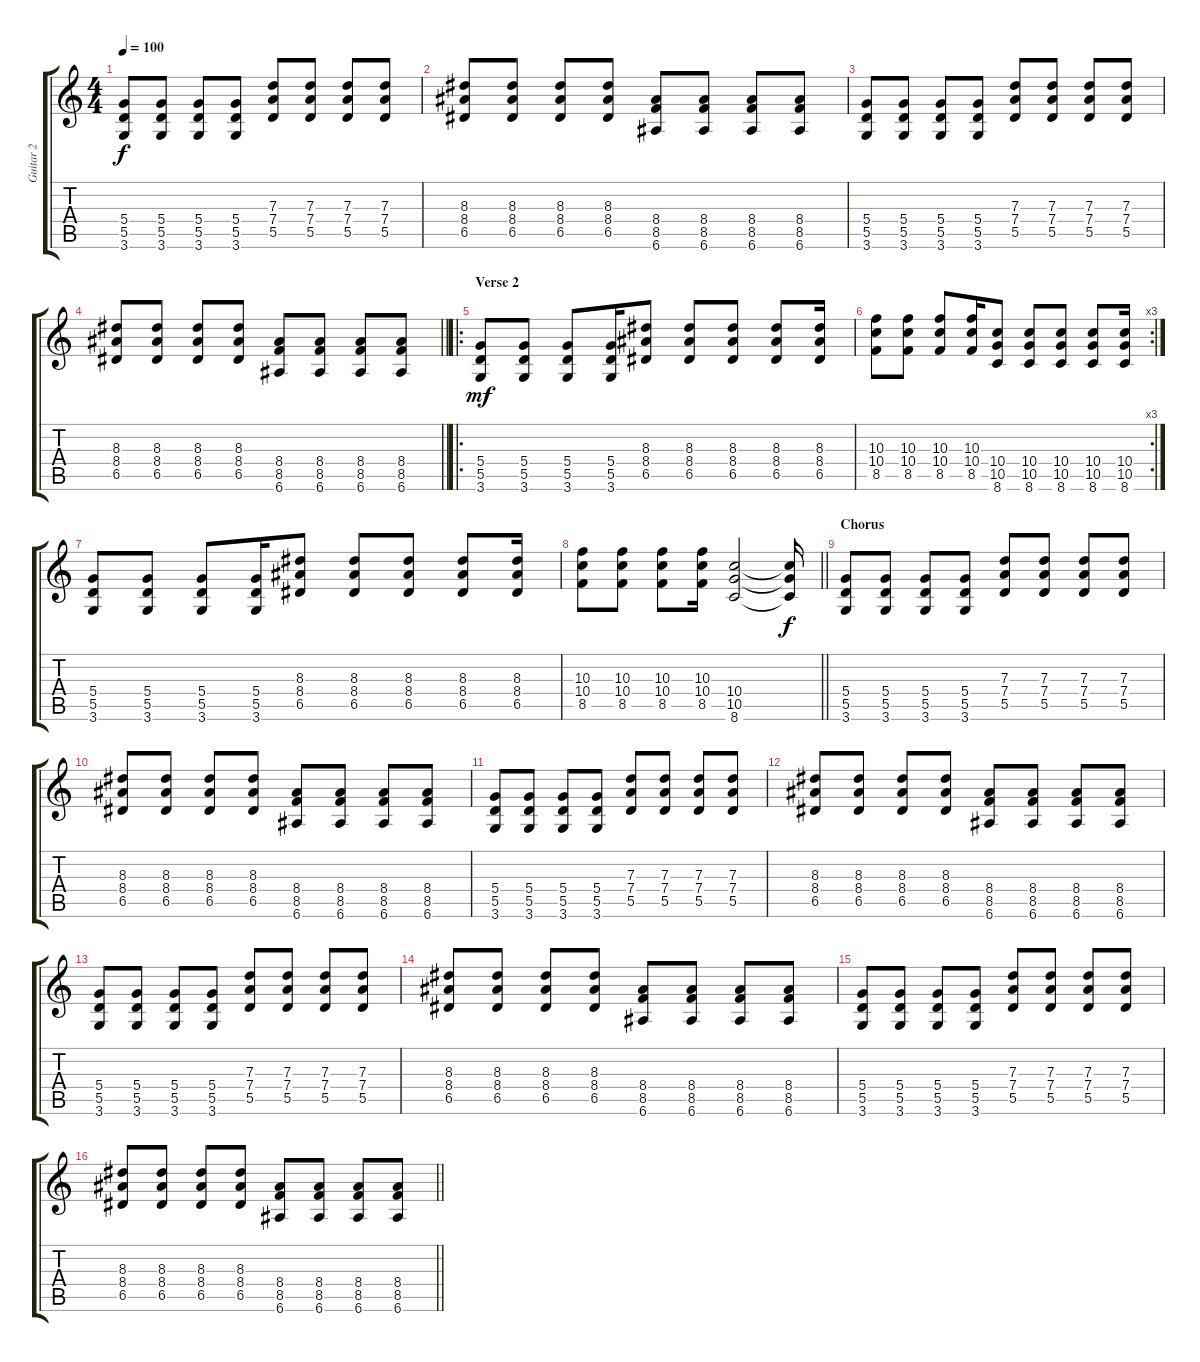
\track ("Guitar 2" "Guitar 2") {instrument overdrivenguitar}
\staff {score tabs}
\tuning (E4 B3 G3 D3 A2 E2) {hide}
\ts (4 4)
\tempo 100
\clef g2
\ks c
(5.4 5.5 3.6).8{dy f} (5.4 5.5 3.6).8 (5.4 5.5 3.6).8 (5.4 5.5 3.6).8 (7.3 7.4 5.5).8 (7.3 7.4 5.5).8 (7.3 7.4 5.5).8 (7.3 7.4 5.5).8 |
(8.3 8.4 6.5).8 (8.3 8.4 6.5).8 (8.3 8.4 6.5).8 (8.3 8.4 6.5).8 (8.4 8.5 6.6).8 (8.4 8.5 6.6).8 (8.4 8.5 6.6).8 (8.4 8.5 6.6).8 |
(5.4 5.5 3.6).8 (5.4 5.5 3.6).8 (5.4 5.5 3.6).8 (5.4 5.5 3.6).8 (7.3 7.4 5.5).8 (7.3 7.4 5.5).8 (7.3 7.4 5.5).8 (7.3 7.4 5.5).8 |
\barLineRight lightlight
(8.3 8.4 6.5).8 (8.3 8.4 6.5).8 (8.3 8.4 6.5).8 (8.3 8.4 6.5).8 (8.4 8.5 6.6).8 (8.4 8.5 6.6).8 (8.4 8.5 6.6).8 (8.4 8.5 6.6).8 |
\ro
\section ("" "Verse 2")
(5.4 5.5 3.6).8{dy mf} (5.4 5.5 3.6).8 (5.4 5.5 3.6).8 (5.4 5.5 3.6).16 (8.3 8.4 6.5).8 (8.3 8.4 6.5).8 (8.3 8.4 6.5).8 (8.3 8.4 6.5).8 (8.3 8.4 6.5).16 |
\rc 3
(10.3 10.4 8.5).8 (10.3 10.4 8.5).8 (10.3 10.4 8.5).8 (10.3 10.4 8.5).16 (10.4 10.5 8.6).8 (10.4 10.5 8.6).8 (10.4 10.5 8.6).8 (10.4 10.5 8.6).8 (10.4 10.5 8.6).16 |
(5.4 5.5 3.6).8 (5.4 5.5 3.6).8 (5.4 5.5 3.6).8 (5.4 5.5 3.6).16 (8.3 8.4 6.5).8 (8.3 8.4 6.5).8 (8.3 8.4 6.5).8 (8.3 8.4 6.5).8 (8.3 8.4 6.5).16 |
\barLineRight lightlight
(10.3 10.4 8.5).8 (10.3 10.4 8.5).8 (10.3 10.4 8.5).8 (10.3 10.4 8.5).16 (10.4 10.5 8.6).2 (10.4{t} 10.5{t} 8.6{t}).16{dy f} |
\section ("" "Chorus")
(5.4 5.5 3.6).8 (5.4 5.5 3.6).8 (5.4 5.5 3.6).8 (5.4 5.5 3.6).8 (7.3 7.4 5.5).8 (7.3 7.4 5.5).8 (7.3 7.4 5.5).8 (7.3 7.4 5.5).8 |
(8.3 8.4 6.5).8 (8.3 8.4 6.5).8 (8.3 8.4 6.5).8 (8.3 8.4 6.5).8 (8.4 8.5 6.6).8 (8.4 8.5 6.6).8 (8.4 8.5 6.6).8 (8.4 8.5 6.6).8 |
(5.4 5.5 3.6).8 (5.4 5.5 3.6).8 (5.4 5.5 3.6).8 (5.4 5.5 3.6).8 (7.3 7.4 5.5).8 (7.3 7.4 5.5).8 (7.3 7.4 5.5).8 (7.3 7.4 5.5).8 |
(8.3 8.4 6.5).8 (8.3 8.4 6.5).8 (8.3 8.4 6.5).8 (8.3 8.4 6.5).8 (8.4 8.5 6.6).8 (8.4 8.5 6.6).8 (8.4 8.5 6.6).8 (8.4 8.5 6.6).8 |
(5.4 5.5 3.6).8 (5.4 5.5 3.6).8 (5.4 5.5 3.6).8 (5.4 5.5 3.6).8 (7.3 7.4 5.5).8 (7.3 7.4 5.5).8 (7.3 7.4 5.5).8 (7.3 7.4 5.5).8 |
(8.3 8.4 6.5).8 (8.3 8.4 6.5).8 (8.3 8.4 6.5).8 (8.3 8.4 6.5).8 (8.4 8.5 6.6).8 (8.4 8.5 6.6).8 (8.4 8.5 6.6).8 (8.4 8.5 6.6).8 |
(5.4 5.5 3.6).8 (5.4 5.5 3.6).8 (5.4 5.5 3.6).8 (5.4 5.5 3.6).8 (7.3 7.4 5.5).8 (7.3 7.4 5.5).8 (7.3 7.4 5.5).8 (7.3 7.4 5.5).8 |
\barLineRight lightlight
(8.3 8.4 6.5).8 (8.3 8.4 6.5).8 (8.3 8.4 6.5).8 (8.3 8.4 6.5).8 (8.4 8.5 6.6).8 (8.4 8.5 6.6).8 (8.4 8.5 6.6).8 (8.4 8.5 6.6).8
